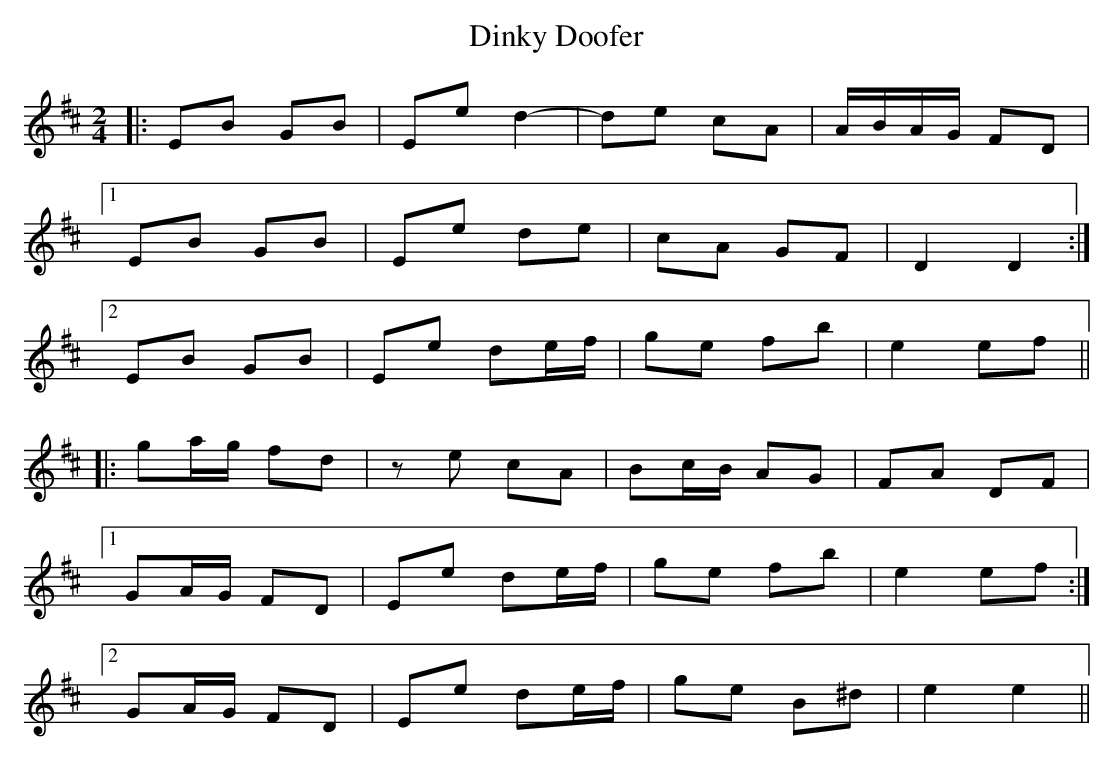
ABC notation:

X:1
T: Dinky Doofer
M: 2/4
L: 1/8
K: Edor
|:EB GB|Ee d2-|de cA|A/B/A/G/ FD|
[1EB GB|Ee de|cA GF|D2 D2:|
[2EB GB|Ee de/f/|ge fb|e2 ef||
|:ga/g/ fd|ze cA|Bc/B/ AG|FA DF|
[1GA/G/ FD|Ee de/f/|ge fb|e2 ef:|
[2GA/G/ FD|Ee de/f/|ge B^d|e2 e2||
